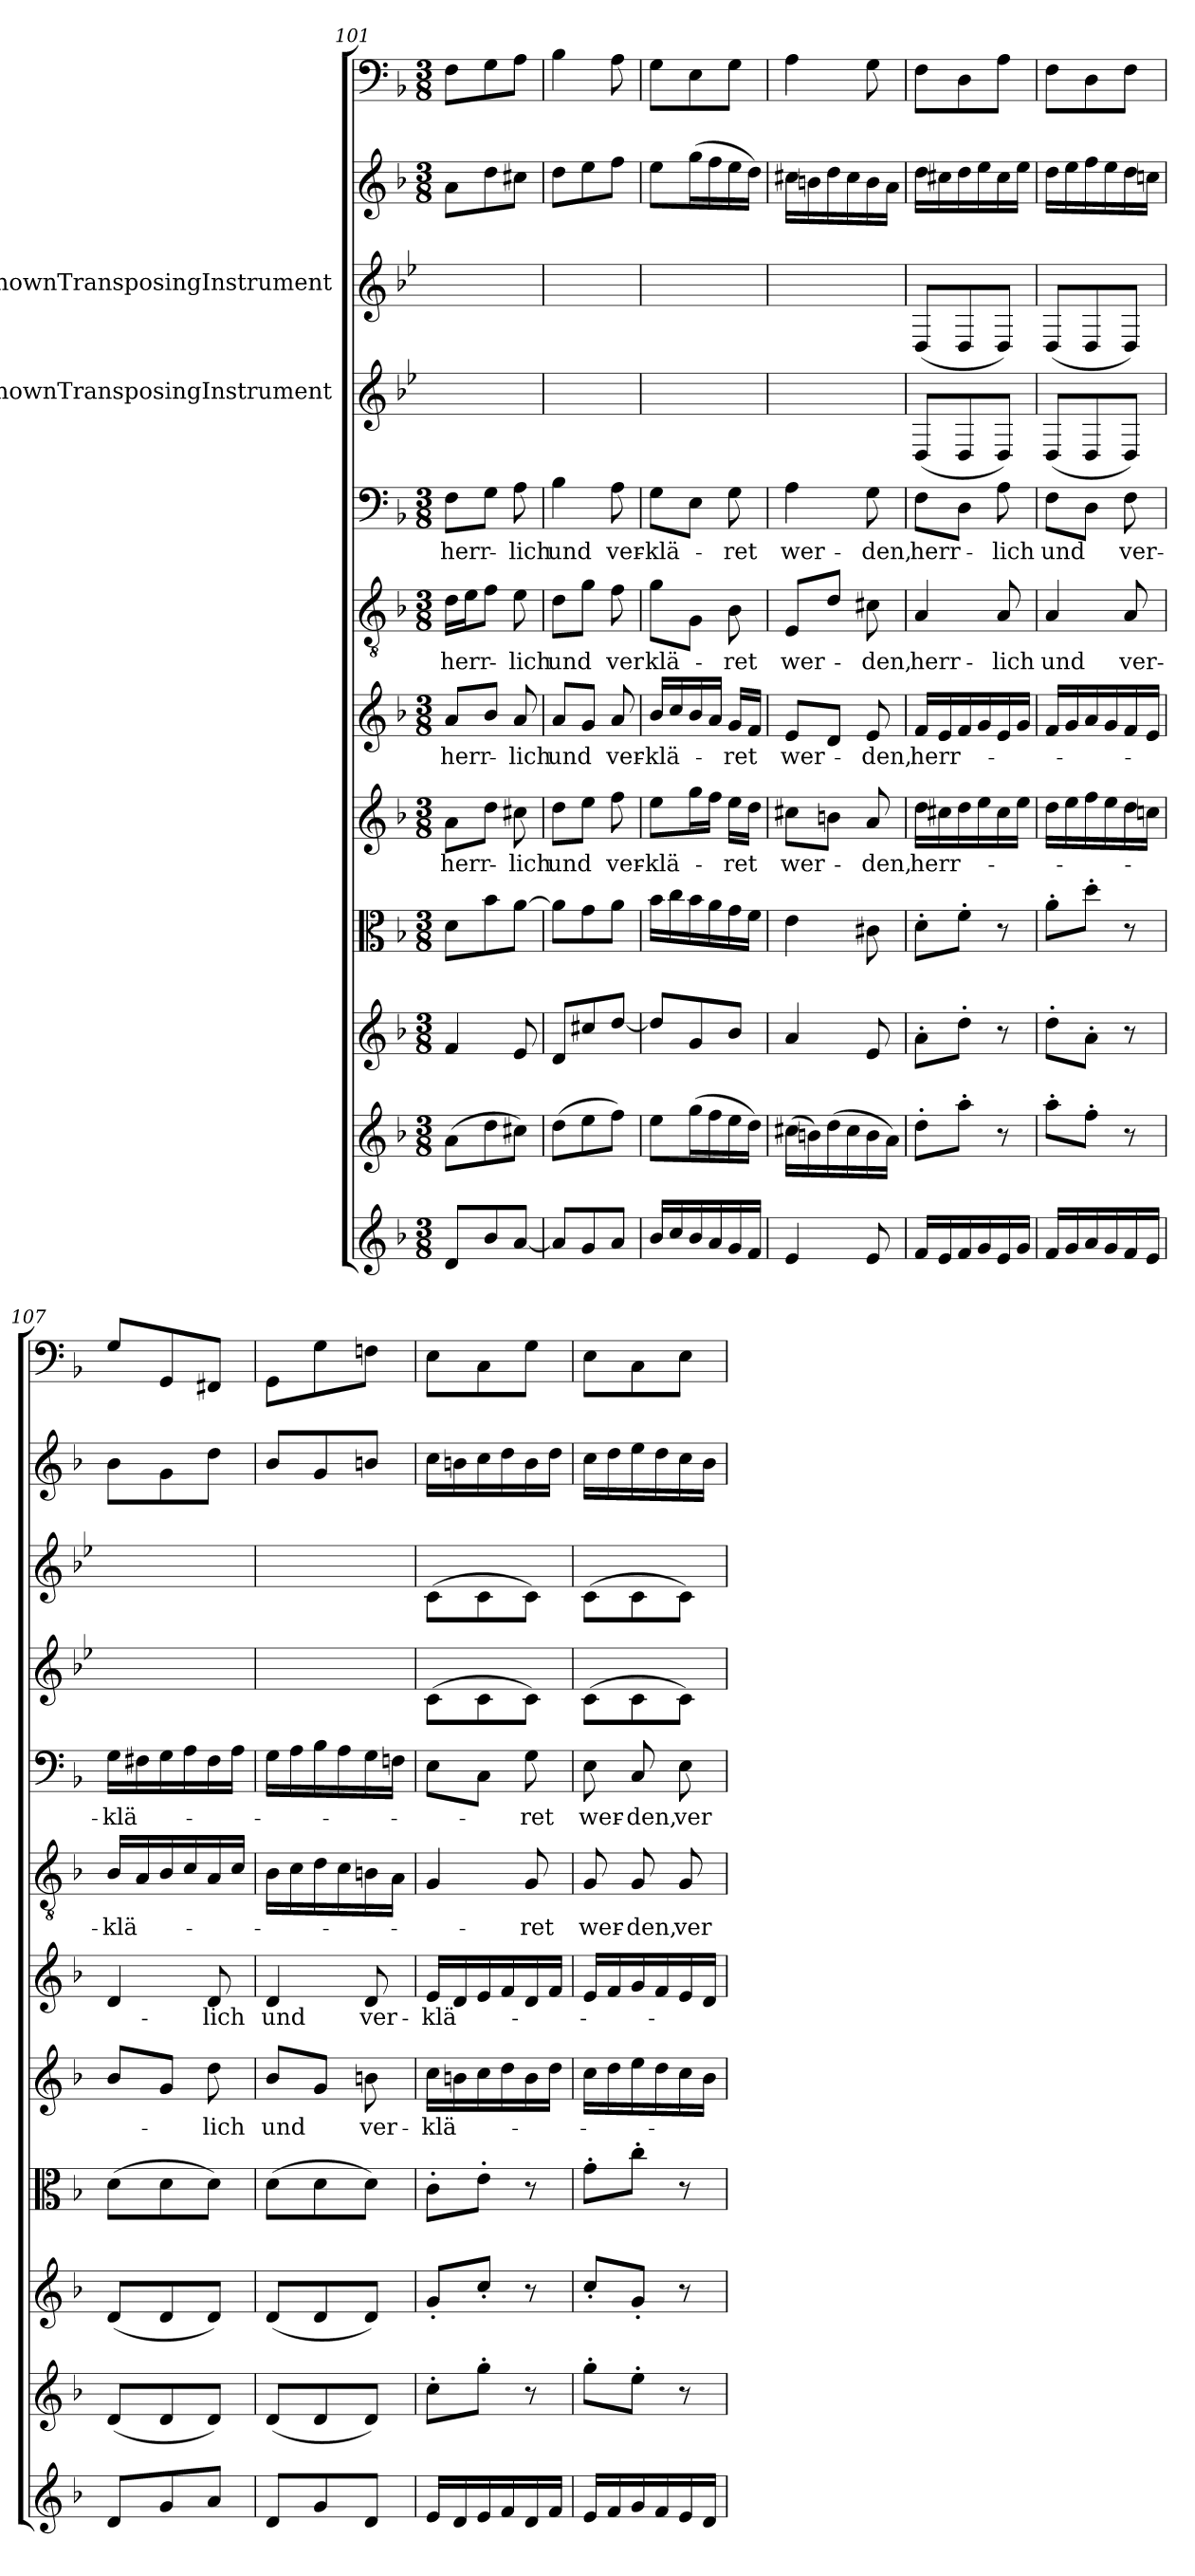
**kern	**kern	**kern	**kern	**kern	**text	**kern	**text	**kern	**text	**kern	**text	**kern	**kern	**kern	**kern
*part12	*part11	*part10	*part9	*part8	*part8	*part7	*part7	*part6	*part6	*part5	*part5	*part4	*part3	*part2	*part1
*staff12	*staff11	*staff10	*staff9	*staff8	*staff8	*staff7	*staff7	*staff6	*staff6	*staff5	*staff5	*staff4	*staff3	*staff2	*staff1
*	*	*	*	*	*	*	*	*	*	*	*	*I"UnknownTransposingInstrument	*I"UnknownTransposingInstrument	*	*
*clefG2	*clefG2	*clefG2	*clefC3	*clefG2	*	*clefG2	*	*clefGv2	*	*clefF4	*	*clefG2	*clefG2	*clefG2	*clefF4
*	*	*	*	*	*	*	*	*	*	*	*	*ITrd-4c-7	*ITrd-4c-7	*	*
*k[b-]	*k[b-]	*k[b-]	*k[b-]	*k[b-]	*	*k[b-]	*	*k[b-]	*	*k[b-]	*	*k[b-]	*k[b-]	*k[b-]	*k[b-]
*F:	*F:	*F:	*F:	*F:	*	*F:	*	*F:	*	*F:	*	*	*	*F:	*F:
*M3/8	*M3/8	*M3/8	*M3/8	*M3/8	*	*M3/8	*	*M3/8	*	*M3/8	*	*	*	*M3/8	*M3/8
=101	=101	=101	=101	=101	=101	=101	=101	=101	=101	=101	=101	=101	=101	=101	=101
8d/L	(8a\L	4f/	8d\L	8a\L	herr-	8a/L	herr-	16d\LL	herr-	8F\L	herr-	4.r	4.r	8a\L	8F\L
.	.	.	.	.	.	.	.	16e\J	.	.	.	.	.	.	.
8b-/	8dd\	.	8b-\	8dd\J	.	8b-/J	.	8f\J	.	8G\J	.	.	.	8dd\	8G\
[8a/J	8cc#X\J)	8e/	[8a\J	8cc#X\	-lich	8a/	-lich	8e\	-lich	8A\	-lich	.	.	8cc#X\J	8A\J
=102	=102	=102	=102	=102	=102	=102	=102	=102	=102	=102	=102	=102	=102	=102	=102
8a/L]	(8dd\L	8d/L	8a\L]	8dd\L	und	8a/L	und	8d\L	und	4B-\	und	4.r	4.r	8dd\L	4B-\
8g/	8ee\	8cc#X/	8g\	8ee\J	.	8g/J	.	8g\J	.	.	.	.	.	8ee\	.
8a/J	8ff\J)	[8dd/J	8a\J	8ff\	ver-	8a/	ver-	8f\	ver	8A\	ver-	.	.	8ff\J	8A\
=103	=103	=103	=103	=103	=103	=103	=103	=103	=103	=103	=103	=103	=103	=103	=103
16b-/LL	8ee\L	8dd/L]	16b-\LL	8ee\L	-klä-	16b-/LL	-klä-	8g\L	klä-	8G\L	-klä-	4.r	4.r	8ee\L	8G\L
16cc/	.	.	16cc\	.	.	16cc/	.	.	.	.	.	.	.	.	.
16b-/	(16gg\L	8g/	16b-\	16gg\L	.	16b-/	.	8G\J	.	8E\J	.	.	.	(16gg\L	8E\
16a/	16ff\	.	16a\	16ff\JJ	.	16a/JJ	.	.	.	.	.	.	.	16ff\	.
16g/	16ee\	8b-/J	16g\	16ee\LL	-ret	16g/LL	-ret	8B-\	-ret	8G\	-ret	.	.	16ee\	8G\J
16f/JJ	16dd\JJ)	.	16f\JJ	16dd\JJ	.	16f/JJ	.	.	.	.	.	.	.	16dd\JJ)	.
=104	=104	=104	=104	=104	=104	=104	=104	=104	=104	=104	=104	=104	=104	=104	=104
4e/	(16cc#X\LL	4a/	4e\	8cc#X\L	wer-	8e/L	wer-	8E/L	wer-	4A\	wer-	4.r	4.r	16cc#X\LL	4A\
.	16bn\)	.	.	.	.	.	.	.	.	.	.	.	.	16bn\	.
.	(16dd\	.	.	8bn\J	.	8d/J	.	8d/J	.	.	.	.	.	16dd\	.
.	16cc#\	.	.	.	.	.	.	.	.	.	.	.	.	16cc#\	.
8e/	16b\	8e/	8c#X\	8a/	-den,	8e/	-den,	8c#X\	-den,	8G\	-den,	.	.	16b\	8G\
.	16a\JJ)	.	.	.	.	.	.	.	.	.	.	.	.	16a\JJ	.
=105	=105	=105	=105	=105	=105	=105	=105	=105	=105	=105	=105	=105	=105	=105	=105
16f/LL	8dd'\L	8a'\L	8d'\L	16dd\LL	herr-	16f/LL	herr-	4A/	herr-	8F\L	herr-	(8A/L	(8A/L	16dd\LL	8F\L
16e/	.	.	.	16cc#X\	.	16e/	.	.	.	.	.	.	.	16cc#X\	.
16f/	8aa'\J	8dd'\J	8f'\J	16dd\	.	16f/	.	.	.	8D\J	.	8A/	8A/	16dd\	8D\
16g/	.	.	.	16ee\	.	16g/	.	.	.	.	.	.	.	16ee\	.
16e/	8r	8r	8r	16cc#\	.	16e/	.	8A/	-lich	8A\	-lich	8A/J)	8A/J)	16cc#\	8A\J
16g/JJ	.	.	.	16ee\JJ	.	16g/JJ	.	.	.	.	.	.	.	16ee\JJ	.
=106	=106	=106	=106	=106	=106	=106	=106	=106	=106	=106	=106	=106	=106	=106	=106
16f/LL	8aa'\L	8dd'\L	8a'\L	16dd\LL	.	16f/LL	.	4A/	und	8F\L	und	(8A/L	(8A/L	16dd\LL	8F\L
16g/	.	.	.	16ee\	.	16g/	.	.	.	.	.	.	.	16ee\	.
16a/	8ff'\J	8a'\J	8dd'\J	16ff\	.	16a/	.	.	.	8D\J	.	8A/	8A/	16ff\	8D\
16g/	.	.	.	16ee\	.	16g/	.	.	.	.	.	.	.	16ee\	.
16f/	8r	8r	8r	16dd\	.	16f/	.	8A/	ver-	8F\	ver-	8A/J)	8A/J)	16dd\	8F\J
16e/JJ	.	.	.	16ccn\JJ	.	16e/JJ	.	.	.	.	.	.	.	16ccn\JJ	.
=107	=107	=107	=107	=107	=107	=107	=107	=107	=107	=107	=107	=107	=107	=107	=107
8d/L	(8d/L	(8d/L	(8d\L	8b-/L	.	4d/	.	16B-/LL	-klä-	16G\LL	-klä-	4.r	4.r	8b-\L	8G/L
.	.	.	.	.	.	.	.	16A/	.	16F#X\	.	.	.	.	.
8g/	8d/	8d/	8d\	8g/J	.	.	.	16B-/	.	16G\	.	.	.	8g\	8GG/
.	.	.	.	.	.	.	.	16c/	.	16A\	.	.	.	.	.
8a/J	8d/J)	8d/J)	8d\J)	8dd\	-lich	8d/	-lich	16A/	.	16F#\	.	.	.	8dd\J	8FF#X/J
.	.	.	.	.	.	.	.	16c/JJ	.	16A\JJ	.	.	.	.	.
=108	=108	=108	=108	=108	=108	=108	=108	=108	=108	=108	=108	=108	=108	=108	=108
8d/L	(8d/L	(8d/L	(8d\L	8b-/L	und	4d/	und	16B-\LL	.	16G\LL	.	4.r	4.r	8b-/L	8GG\L
.	.	.	.	.	.	.	.	16c\	.	16A\	.	.	.	.	.
8g/	8d/	8d/	8d\	8g/J	.	.	.	16d\	.	16B-\	.	.	.	8g/	8G\
.	.	.	.	.	.	.	.	16c\	.	16A\	.	.	.	.	.
8d/J	8d/J)	8d/J)	8d\J)	8bn\	ver-	8d/	ver-	16Bn\	.	16G\	.	.	.	8bn/J	8Fn\J
.	.	.	.	.	.	.	.	16A\JJ	.	16Fn\JJ	.	.	.	.	.
=109	=109	=109	=109	=109	=109	=109	=109	=109	=109	=109	=109	=109	=109	=109	=109
16e/LL	8cc'\L	8g'/L	8c'\L	16cc\LL	-klä-	16e/LL	-klä-	4G/	.	8E\L	.	(8g\L	(8g\L	16cc\LL	8E\L
16d/	.	.	.	16bn\	.	16d/	.	.	.	.	.	.	.	16bn\	.
16e/	8gg'\J	8cc'/J	8e'\J	16cc\	.	16e/	.	.	.	8C\J	.	8g\	8g\	16cc\	8C\
16f/	.	.	.	16dd\	.	16f/	.	.	.	.	.	.	.	16dd\	.
16d/	8r	8r	8r	16b\	.	16d/	.	8G/	-ret	8G\	-ret	8g\J)	8g\J)	16b\	8G\J
16f/JJ	.	.	.	16dd\JJ	.	16f/JJ	.	.	.	.	.	.	.	16dd\JJ	.
=110	=110	=110	=110	=110	=110	=110	=110	=110	=110	=110	=110	=110	=110	=110	=110
16e/LL	8gg'\L	8cc'/L	8g'\L	16cc\LL	.	16e/LL	.	8G/	wer-	8E\	wer-	(8g\L	(8g\L	16cc\LL	8E\L
16f/	.	.	.	16dd\	.	16f/	.	.	.	.	.	.	.	16dd\	.
16g/	8ee'\J	8g'/J	8cc'\J	16ee\	.	16g/	.	8G/	-den,	8C/	-den,	8g\	8g\	16ee\	8C\
16f/	.	.	.	16dd\	.	16f/	.	.	.	.	.	.	.	16dd\	.
16e/	8r	8r	8r	16cc\	.	16e/	.	8G/	ver-	8E\	ver-	8g\J)	8g\J)	16cc\	8E\J
16d/JJ	.	.	.	16b-\JJ	.	16d/JJ	.	.	.	.	.	.	.	16b-\JJ	.
=	=	=	=	=	=	=	=	=	=	=	=	=	=	=	=
*-	*-	*-	*-	*-	*-	*-	*-	*-	*-	*-	*-	*-	*-	*-	*-
